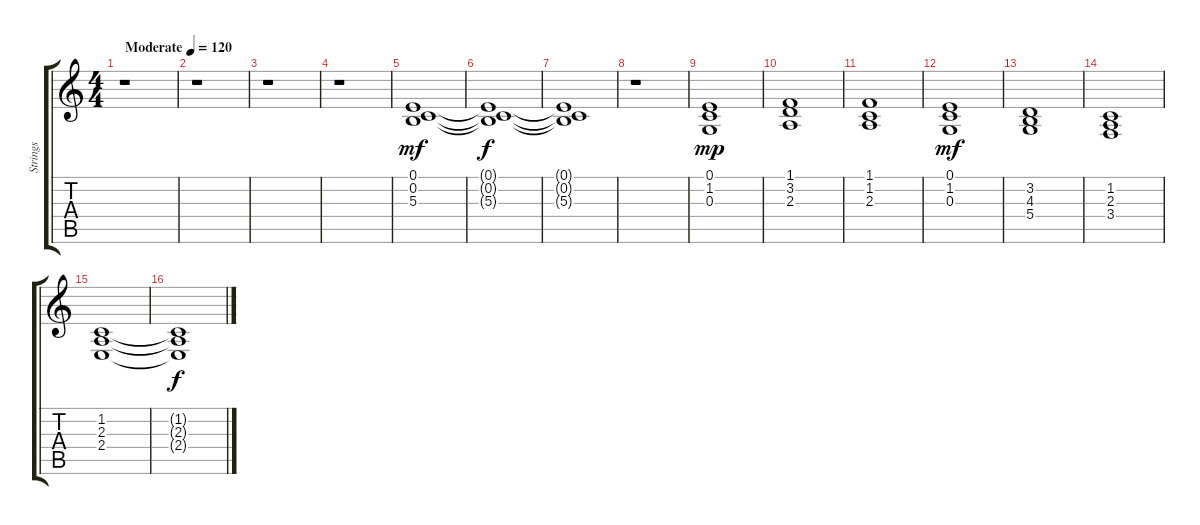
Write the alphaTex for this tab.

\track ("Strings" "Strings") {instrument stringensemble2}
\staff {score tabs}
\tuning (E4 B3 G3 D3 A2 E2) {hide}
\ts (4 4)
\tempo (120 "Moderate")
\clef g2
\ks c
r.1{dy mf instrument stringensemble2} |
r.1 |
r.1 |
r.1 |
(0.1 0.2 5.3).1 |
(0.1{t} 0.2{t} 5.3{t}).1{dy f} |
(0.1{t} 0.2{t} 5.3{t}).1 |
r.1 |
(0.1 1.2 0.3).1{dy mp} |
(1.1 3.2 2.3).1 |
(1.1 1.2 2.3).1 |
(0.1 1.2 0.3).1{dy mf} |
(3.2 4.3 5.4).1 |
(1.2 2.3 3.4).1 |
(1.2 2.3 2.4).1 |
(1.2{t} 2.3{t} 2.4{t}).1{dy f}
